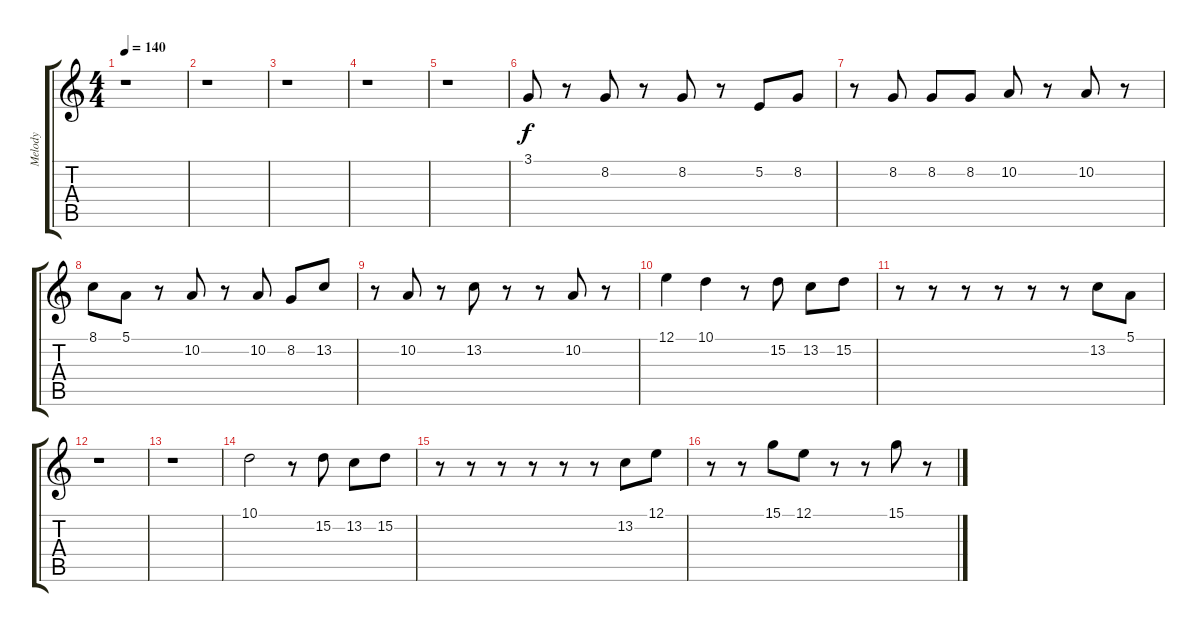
\track ("Melody" "Melody") {instrument altosax}
\staff {score tabs}
\tuning (E4 B3 G3 D3 A2 E2) {hide}
\ts (4 4)
\tempo 140
\clef g2
\ks c
r.1{dy f} |
r.1 |
r.1 |
r.1 |
r.1 |
3.1.8 r.8 8.2.8 r.8 8.2.8 r.8 5.2.8 8.2.8 |
r.8 8.2.8 8.2.8 8.2.8 10.2.8 r.8 10.2.8 r.8 |
8.1.8 5.1.8 r.8 10.2.8 r.8 10.2.8 8.2.8 13.2.8 |
r.8 10.2.8 r.8 13.2.8 r.8 r.8 10.2.8 r.8 |
12.1.4 10.1.4 r.8 15.2.8 13.2.8 15.2.8 |
r.8 r.8 r.8 r.8 r.8 r.8 13.2.8 5.1.8 |
r.1 |
r.1 |
10.1.2 r.8 15.2.8 13.2.8 15.2.8 |
r.8 r.8 r.8 r.8 r.8 r.8 13.2.8 12.1.8 |
r.8 r.8 15.1.8 12.1.8 r.8 r.8 15.1.8 r.8
